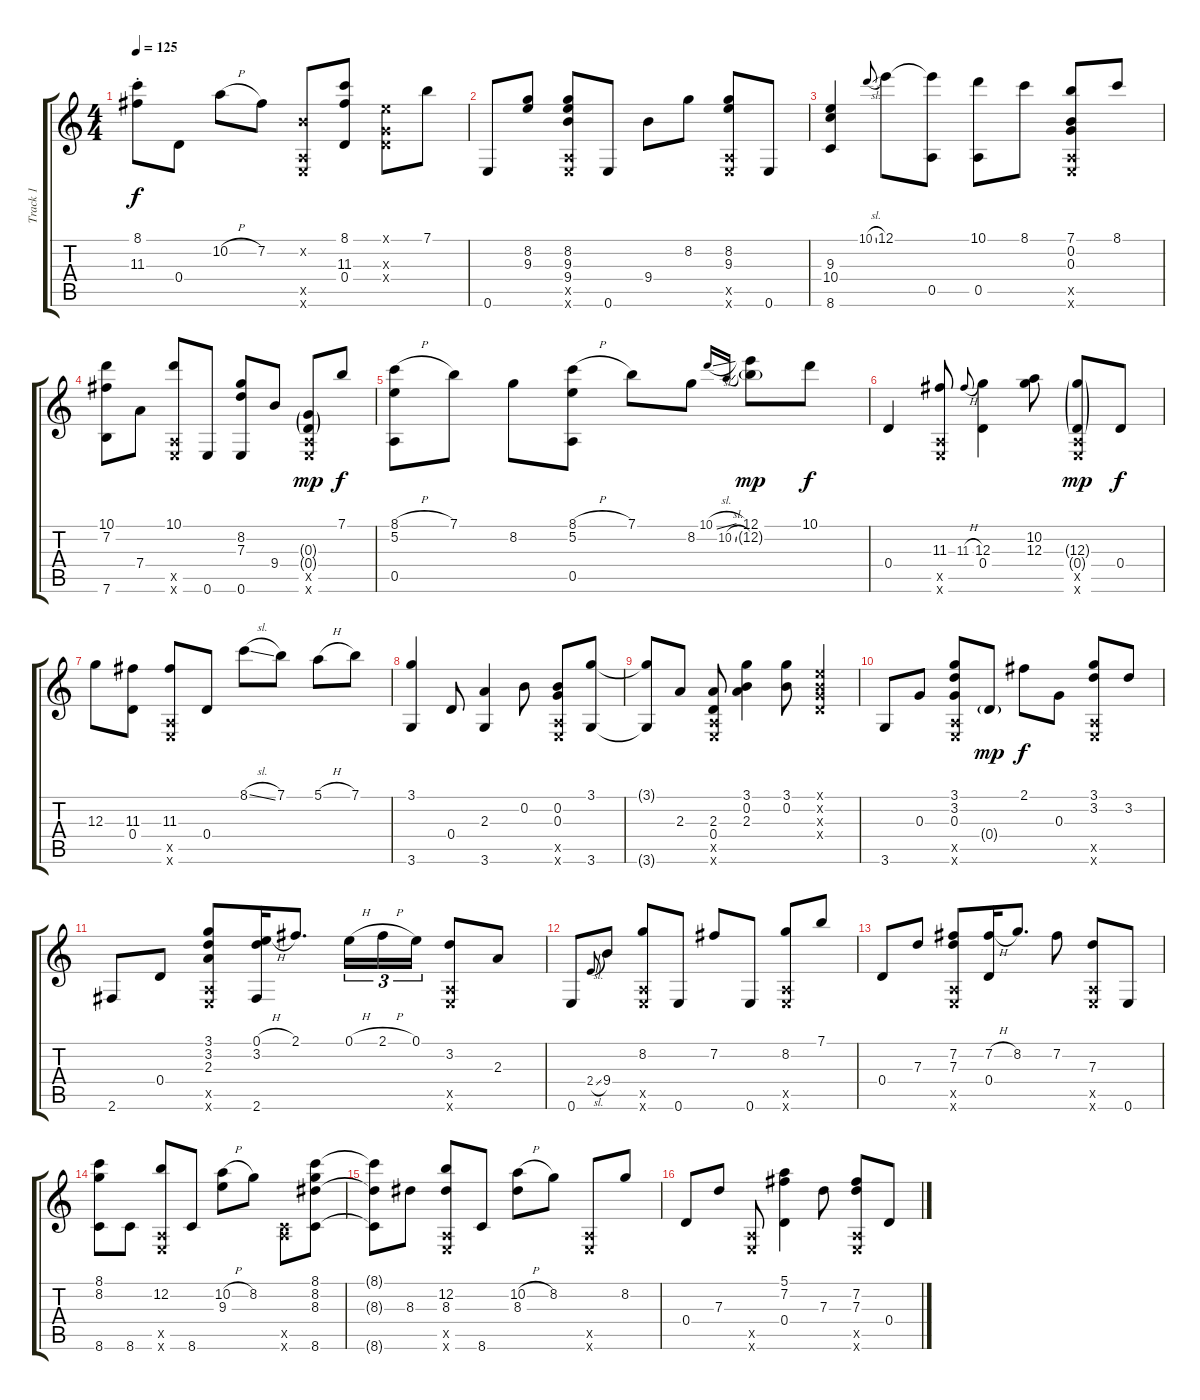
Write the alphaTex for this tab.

\track ("Track 1" "Track 1") {instrument acousticguitarsteel}
\staff {score tabs}
\tuning (E4 B3 G3 D3 A2 E2) {hide}
\ts (4 4)
\tempo 125
\clef g2
\ks c
(8.1{st} 11.3{st}).8{dy f} 0.4.8 10.2{h}.8 7.2.8 (0.2{x} 0.5{x} 0.6{x}).8 (8.1 11.3 0.4).8 (0.1{x} 0.3{x} 0.4{x}).8 7.1.8 |
0.6.8 (8.2 9.3).8 (8.2 9.3 9.4 0.5{x} 0.6{x}).8 0.6.8 9.4.8 8.2.8 (8.2 9.3 0.5{x} 0.6{x}).8 0.6.8 |
(9.3 10.4 8.6).4 10.1{sl}.8{gr onbeat} 12.1.8 (12.1{t} 0.5).8 (10.1 0.5).8 8.1.8 (7.1 0.2 0.3 0.5{x} 0.6{x}).8 8.1.8 |
(10.1 7.2 7.6).8 7.4.8 (10.1 0.5{x} 0.6{x}).8 0.6.8 (8.2 7.3 0.6).8 9.4.8 (0.3{g} 0.4{g} 0.5{x} 0.6{x}).8{dy mp} 7.1.8{dy f} |
(8.1{h} 5.2 0.5).8 7.1.8 8.2.8 (8.1{h} 5.2 0.5).8 7.1.8 8.2.8 10.1{sl}.16{gr onbeat} 10.2{sl}.16{gr onbeat} (12.1 12.2{g}).8{dy mp} 10.1.8{dy f} |
0.4.4 (11.3 0.5{x} 0.6{x}).8 11.3{h}.8{gr onbeat} (12.3 0.4).4 (10.2 12.3).8 (12.3{g} 0.4{g} 0.5{x} 0.6{x}).8{dy mp} 0.4.8{dy f} |
12.3.8 (11.3 0.4).8 (11.3 0.5{x} 0.6{x}).8 0.4.8 8.1{sl}.8 7.1.8 5.1{h}.8 7.1.8 |
(3.1 3.6).4 0.4.8 (2.3 3.6).4 0.2.8 (0.2 0.3 0.5{x} 0.6{x}).8 (3.1 3.6).8 |
(3.1{t} 3.6{t}).8 2.3.8 (2.3 0.4 0.5{x} 0.6{x}).8 (3.1 0.2 2.3).4 (3.1 0.2).8 (0.1{x} 0.2{x} 0.3{x} 0.4{x}).4 |
3.6.8 0.3.8 (3.1 3.2 0.3 0.5{x} 0.6{x}).8 0.4{g}.8{dy mp} 2.1.8{dy f} 0.3.8 (3.1 3.2 0.5{x} 0.6{x}).8 3.2.8 |
2.6.8 0.4.8 (3.1 3.2 2.3 0.5{x} 0.6{x}).8 (0.1{h} 3.2 2.6).16 2.1.8{d} 0.1{h}.16{tu (3 2)} 2.1{h}.16{tu (3 2)} 0.1.16{tu (3 2)} (3.2 0.5{x} 0.6{x}).8 2.3.8 |
0.6.8 2.4{sl}.8{gr onbeat} 9.4.8 (8.2 0.5{x} 0.6{x}).8 0.6.8 7.2.8 0.6.8 (8.2 0.5{x} 0.6{x}).8 7.1.8 |
0.4.8 7.3.8 (7.2 7.3 0.5{x} 0.6{x}).8 (7.2{h} 0.4).16 8.2.8{d} 7.2.8 (7.3 0.5{x} 0.6{x}).8 0.6.8 |
(8.1 8.2 8.6).8 8.6.8 (12.2 0.5{x} 0.6{x}).8 8.6.8 (10.2{h} 9.3).8 8.2.8 (0.5{x} 8.6{x}).8 (8.1 8.2 8.3 8.6).8 |
(8.1{t} 8.3{t} 8.6{t}).8 8.3.8 (12.2 8.3 0.5{x} 0.6{x}).8 8.6.8 (10.2{h} 8.3).8 8.2.8 (0.5{x} 0.6{x}).8 8.2.8 |
0.4.8 7.3.8 (0.5{x} 0.6{x}).8 (5.1 7.2 0.4).4 7.3.8 (7.2 7.3 0.5{x} 0.6{x}).8 0.4.8
